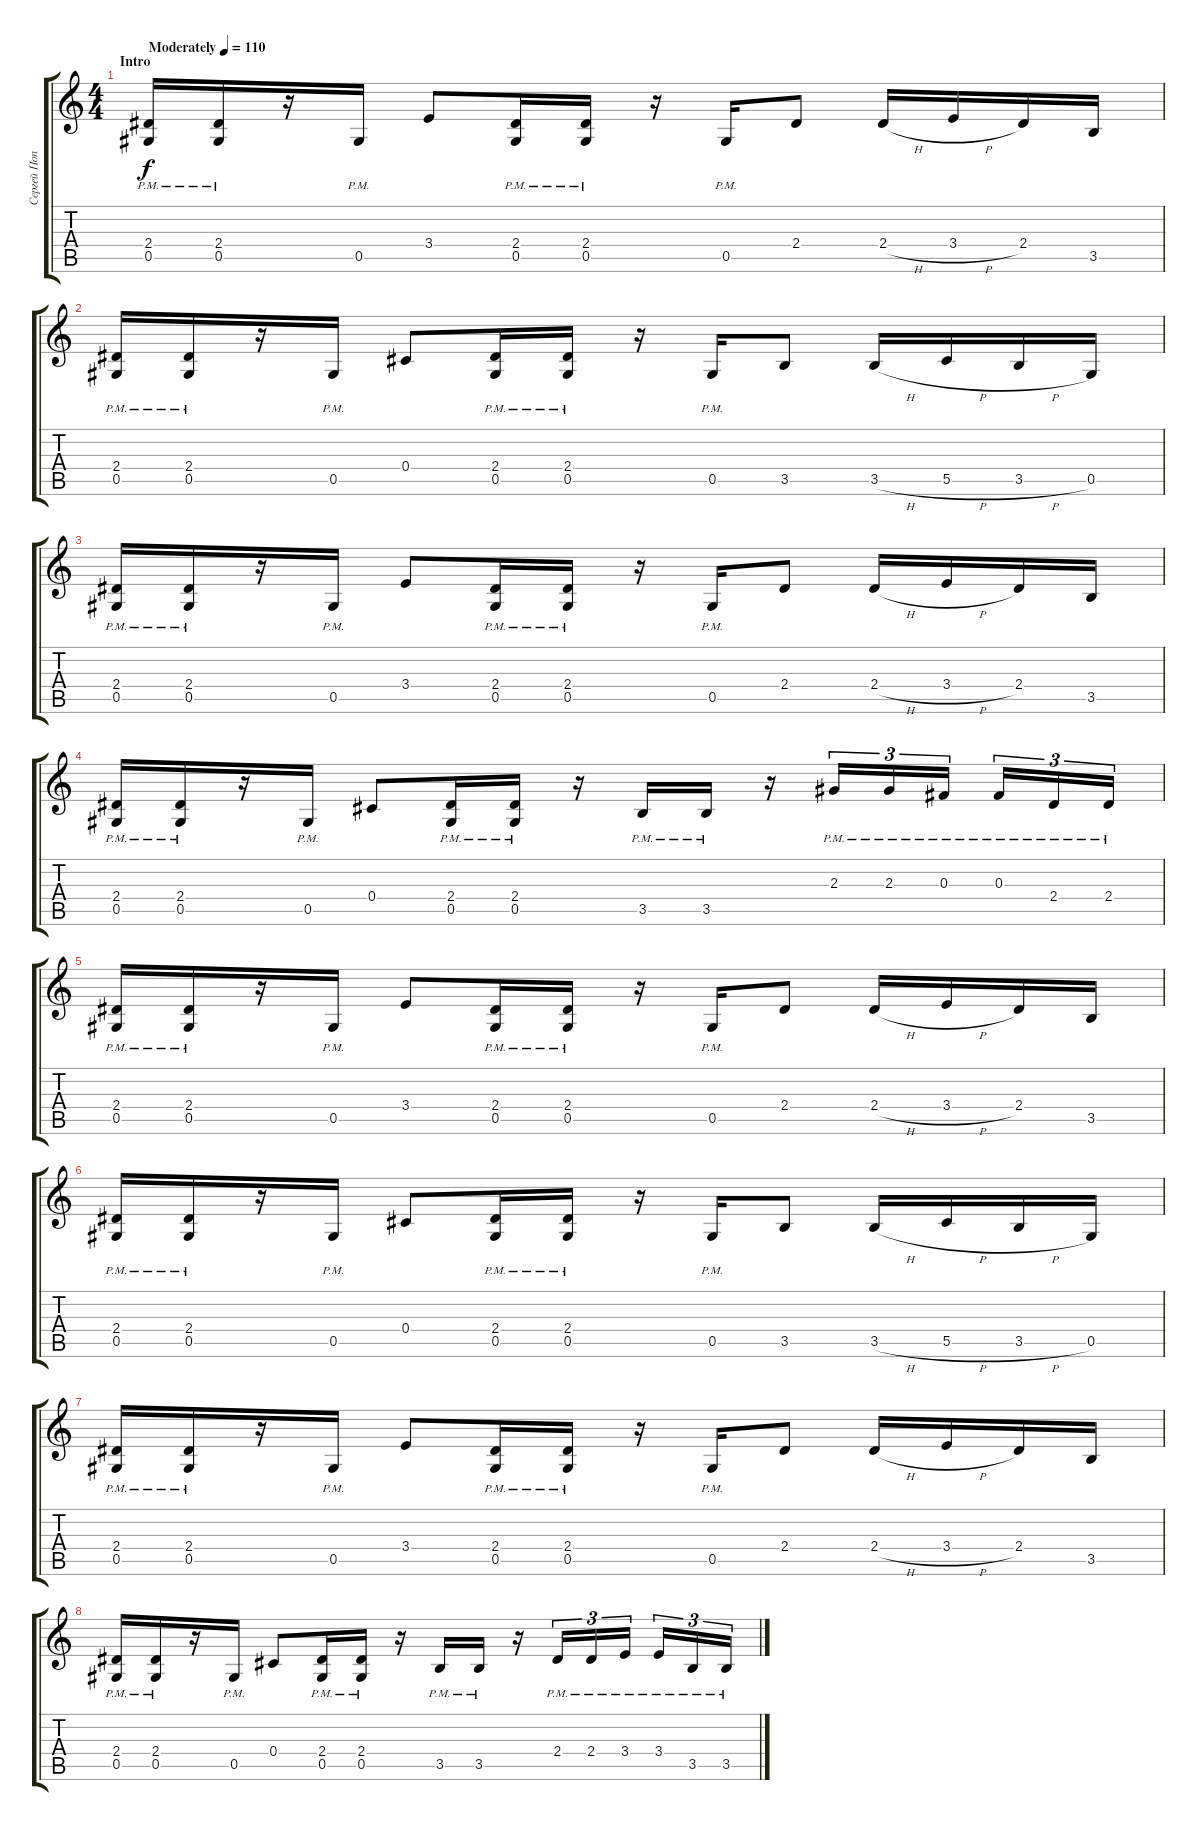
\track ("Сергей Попов" "Сергей Поп") {instrument distortionguitar}
\staff {score tabs}
\tuning (Eb4 Bb3 Gb3 Db3 Ab2 Eb2) {hide}
\ts (4 4)
\section ("" "Intro")
\tempo (110 "Moderately")
\clef g2
\ks c
(2.4{pm} 0.5{pm}).16{dy f instrument distortionguitar} (2.4{pm} 0.5{pm}).16 r.16 0.5{pm}.16 3.4.8 (2.4{pm} 0.5{pm}).16 (2.4{pm} 0.5{pm}).16 r.16 0.5{pm}.16 2.4.8 2.4{h}.16 3.4{h}.16 2.4.16 3.5.16 |
(2.4{pm} 0.5{pm}).16 (2.4{pm} 0.5{pm}).16 r.16 0.5{pm}.16 0.4.8 (2.4{pm} 0.5{pm}).16 (2.4{pm} 0.5{pm}).16 r.16 0.5{pm}.16 3.5.8 3.5{h}.16 5.5{h}.16 3.5{h}.16 0.5.16 |
(2.4{pm} 0.5{pm}).16 (2.4{pm} 0.5{pm}).16 r.16 0.5{pm}.16 3.4.8 (2.4{pm} 0.5{pm}).16 (2.4{pm} 0.5{pm}).16 r.16 0.5{pm}.16 2.4.8 2.4{h}.16 3.4{h}.16 2.4.16 3.5.16 |
(2.4{pm} 0.5{pm}).16 (2.4{pm} 0.5{pm}).16 r.16 0.5{pm}.16 0.4.8 (2.4{pm} 0.5{pm}).16 (2.4{pm} 0.5{pm}).16 r.16 3.5{pm}.16 3.5{pm}.16 r.16 2.3{pm}.16{tu (3 2)} 2.3{pm}.16{tu (3 2)} 0.3{pm}.16{tu (3 2) beam splitsecondary} 0.3{pm}.16{tu (3 2)} 2.4{pm}.16{tu (3 2)} 2.4{pm}.16{tu (3 2)} |
(2.4{pm} 0.5{pm}).16 (2.4{pm} 0.5{pm}).16 r.16 0.5{pm}.16 3.4.8 (2.4{pm} 0.5{pm}).16 (2.4{pm} 0.5{pm}).16 r.16 0.5{pm}.16 2.4.8 2.4{h}.16 3.4{h}.16 2.4.16 3.5.16 |
(2.4{pm} 0.5{pm}).16 (2.4{pm} 0.5{pm}).16 r.16 0.5{pm}.16 0.4.8 (2.4{pm} 0.5{pm}).16 (2.4{pm} 0.5{pm}).16 r.16 0.5{pm}.16 3.5.8 3.5{h}.16 5.5{h}.16 3.5{h}.16 0.5.16 |
(2.4{pm} 0.5{pm}).16 (2.4{pm} 0.5{pm}).16 r.16 0.5{pm}.16 3.4.8 (2.4{pm} 0.5{pm}).16 (2.4{pm} 0.5{pm}).16 r.16 0.5{pm}.16 2.4.8 2.4{h}.16 3.4{h}.16 2.4.16 3.5.16 |
(2.4{pm} 0.5{pm}).16 (2.4{pm} 0.5{pm}).16 r.16 0.5{pm}.16 0.4.8 (2.4{pm} 0.5{pm}).16 (2.4{pm} 0.5{pm}).16 r.16 3.5{pm}.16 3.5{pm}.16 r.16 2.4{pm}.16{tu (3 2)} 2.4{pm}.16{tu (3 2)} 3.4{pm}.16{tu (3 2) beam splitsecondary} 3.4{pm}.16{tu (3 2)} 3.5{pm}.16{tu (3 2)} 3.5{pm}.16{tu (3 2)}
